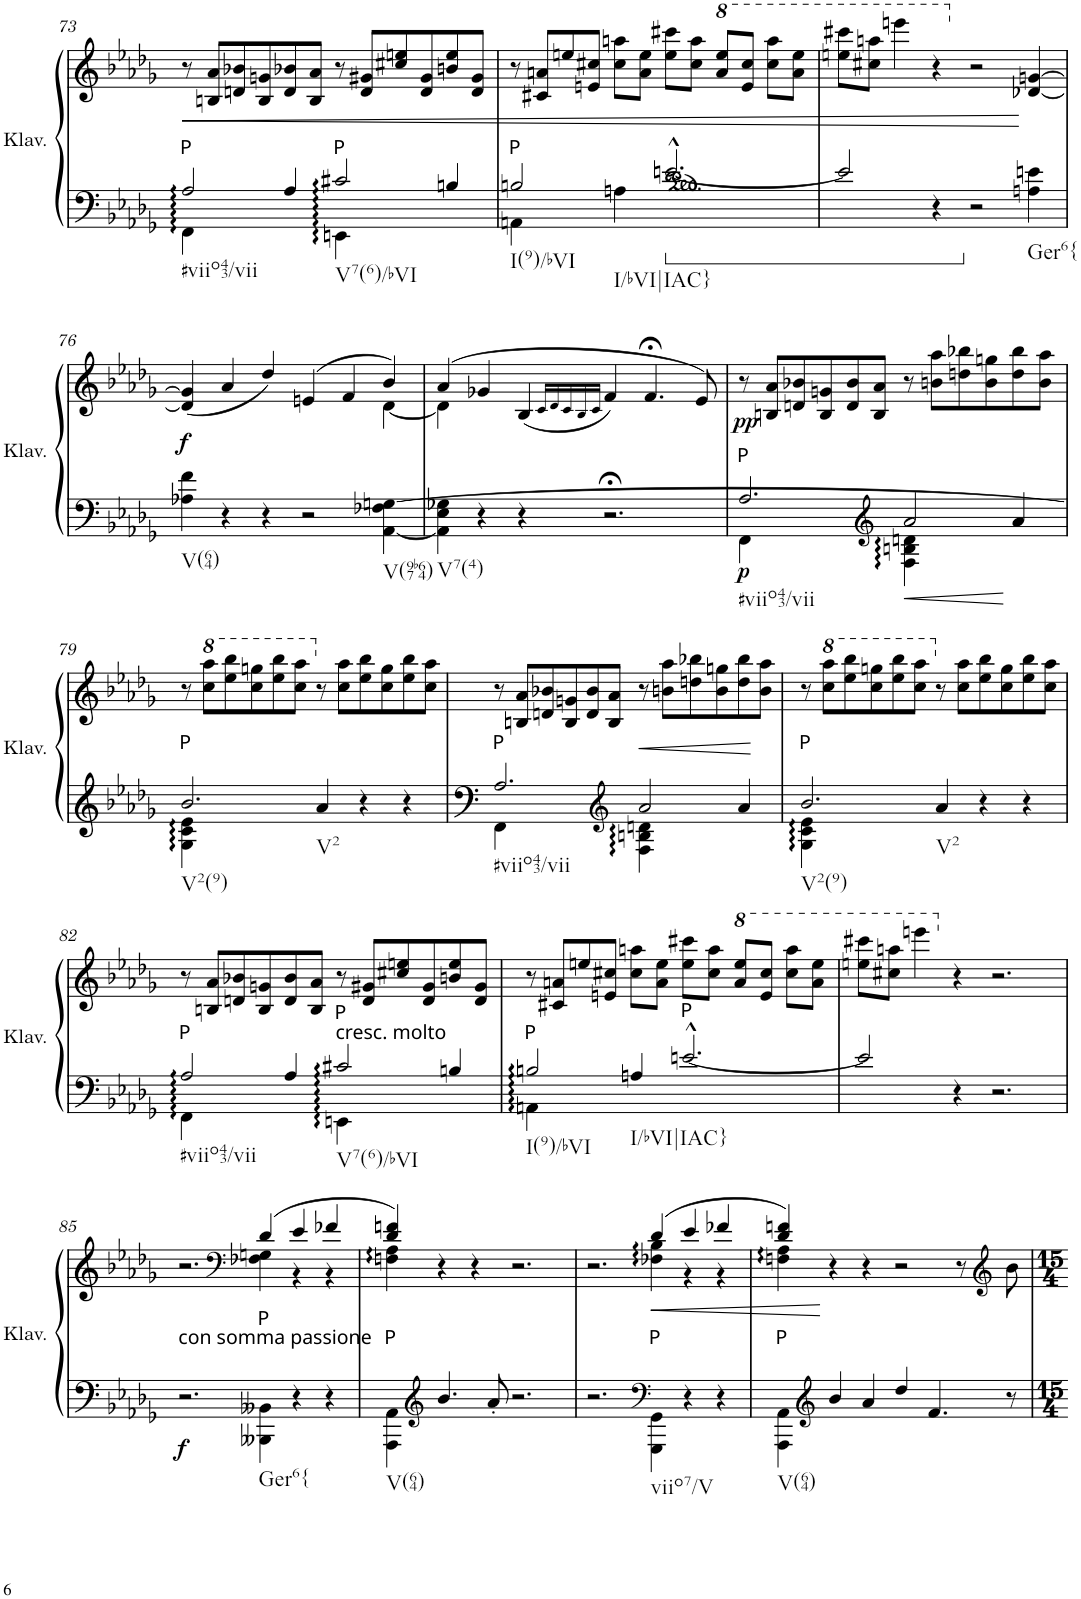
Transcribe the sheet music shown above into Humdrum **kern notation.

**kern	**kern	**dynam
*part1	*part1	*part1
*staff2	*staff1	*staff1/2
*I"Klavier	*	*
*I'Klav.	*	*
!!LO:PB:g=z
*clefF4	*clefG2	*
*k[b-e-a-d-g-]	*k[b-e-a-d-g-]	*
*D-:	*D-:	*
*M6/4	*M6/4	*
=73	=73	=73
*^	*	*
!LO:TX:a:t=P	!	!	!
!LO:TX:b:t=#viio43/vii	!	!	!
!	!	!	!LO:HP:b
2A-/	4FF\	8r	<
.	.	8Bn/ 8a-/L	.
.	4ryy	8dn/ 8b-X/	.
.	.	8B/ 8gn/	.
4A-/	4ryy	8d/ 8b-X/	.
.	.	8B/ 8a-/J	.
!LO:TX:a:t=P	!	!	!
!LO:TX:b:t=V7(6)/bVI	!	!	!
2c#X/	4EEn\	8r	.
.	.	8d/ 8g#X/L	.
.	4ryy	8cc#X/ 8een/	.
.	.	8d/ 8g#/	.
4Bn/	4ryy	8bn/ 8ee/	.
.	.	8d/ 8g#/J	.
=74	=74	=74	=74
!LO:TX:a:t=P	!	!	!
!LO:TX:b:t=I(9)/bVI	!	!	!
2Bn/	4AAn\	8r	.
.	.	8c#X/ 8an/L	.
.	4ryy	8een/	.
.	.	8en/ 8cc#X/J	.
!LO:TX:b:t=I/bVI|IAC}	!	!	!
4An\	4ryy	8cc#\ 8aan\L	.
.	.	8a\ 8ee\J	.
[2.en^^/	2.ryy	8ee\ 8ccc#X\L	.
.	.	8cc#\ 8aa\J	.
*	*	*8va	*
.	.	8aa/ 8eee/L	.
.	.	8ee/ 8ccc#/J	.
.	.	8ccc#\ 8aaa\L	.
.	.	8aa\ 8eee\J	.
*v	*v	*	*
=75	=75	=75
2e/]	8eeen\ 8cccc#X\L	.
.	8ccc#X\ 8aaan\J	.
.	4eeeen\	.
4r	4r	.
*	*X8va	*
2r	2r	.
!LO:TX:b:t=Ger6{	!	!
4An\ 4en\	[4d-X/ [4gn/	[
!!LO:LB:g=z
=76	=76	=76
*	*^	*
!LO:TX:b:t=V(64)	!	!	!
!	!	!	!LO:DY:b
4A-X\ 4f\	(4d-/] 4g/]	2.ryy	f
4r	4a-/	.	.
4r	4dd-/)	.	.
2r	(4en/	4ryy	.
.	4f/	4ryy	.
!LO:TX:b:t=V(97b64)	!	!	!
[4AA-\ 4F-X\ [4Gn\	4b-/)	[4d-\	.
=77	=77	=77	=77
!LO:TX:b:t=V7(4)	!	!	!
4AA-\] 4E-\ 4G-X\	(4a-/	4d-\]	.
4r	4g-X/	4ryy	.
4r	(4B-/	4ryy	.
.	16qc/LL	.	.
.	16qd-/	.	.
.	16qc/	.	.
.	16qB-/	.	.
.	16qc/JJ	.	.
2.r;<	4f/)	2.ryy	.
.	4.f;</	.	.
.	8e-/)	.	.
*	*v	*v	*
=78	=78	=78
*^	*	*
!LO:TX:a:t=P	!	!	!
!LO:TX:b:t=#viio43/vii	!	!	!
!	!	!	!LO:DY:b=2
!	!	!	!LO:DY:n=1:b
2.A-/	4FF\	8r	p pp
.	.	8Bn/ 8a-/L	.
.	4ryy	8dn/ 8b-X/	.
.	.	8B/ 8gn/	.
.	4ryy	8d/ 8b-/	.
.	.	8B/ 8a-/J	.
*clefG2	*	*	*
2a-/	4F\ 4Bn\ 4dn\	8r	.
.	.	8bn\ 8aa-\L	.
.	4ryy	8ddn\ 8bb-X\	.
.	.	8b\ 8ggn\	.
4a-/	4ryy	8dd\ 8bb-\	.
.	.	8b\ 8aa-\J	.
!!LO:LB:g=z
=79	=79	=79	=79
!LO:TX:a:t=P	!	!	!
!LO:TX:b:t=V2(9)	!	!	!
2.b-/	4G-\ 4c\ 4e-\	8r	.
*	*	*8va	*
.	.	8ccc\ 8aaa-\L	.
.	4ryy	8eee-\ 8bbb-\	.
.	.	8ccc\ 8gggn\	.
.	4ryy	8eee-\ 8bbb-\	.
.	.	8ccc\ 8aaa-\J	.
*	*	*X8va	*
!LO:TX:b:t=V2	!	!	!
4a-/	2.ryy	8r	.
.	.	8cc\ 8aa-\L	.
4r	.	8ee-\ 8bb-\	.
.	.	8cc\ 8gg\	.
4r	.	8ee-\ 8bb-\	.
.	.	8cc\ 8aa-\J	.
=80	=80	=80	=80
!LO:TX:a:t=P	!	!	!
!LO:TX:b:t=#viio43/vii	!	!	!
2.A-/	4FF\	8r	.
.	.	8Bn/ 8a-/L	.
.	4ryy	8dn/ 8b-X/	.
.	.	8B/ 8gn/	.
.	4ryy	8d/ 8b-/	.
.	.	8B/ 8a-/J	.
*clefG2	*	*	*
!	!	!	!LO:HP:b
2a-/	4F\ 4Bn\ 4dn\	8r	<
.	.	8bn\ 8aa-\L	.
.	4ryy	8ddn\ 8bb-X\	.
.	.	8b\ 8ggn\	.
4a-/	4ryy	8dd\ 8bb-\	.
.	.	8b\ 8aa-\J	[
=81	=81	=81	=81
!LO:TX:a:t=P	!	!	!
!LO:TX:b:t=V2(9)	!	!	!
2.b-/	4G-\ 4c\ 4e-\	8r	.
*	*	*8va	*
.	.	8ccc\ 8aaa-\L	.
.	4ryy	8eee-\ 8bbb-\	.
.	.	8ccc\ 8gggn\	.
.	4ryy	8eee-\ 8bbb-\	.
.	.	8ccc\ 8aaa-\J	.
*	*	*X8va	*
!LO:TX:b:t=V2	!	!	!
4a-/	2.ryy	8r	.
.	.	8cc\ 8aa-\L	.
4r	.	8ee-\ 8bb-\	.
.	.	8cc\ 8gg\	.
4r	.	8ee-\ 8bb-\	.
.	.	8cc\ 8aa-\J	.
!!LO:LB:g=z
=82	=82	=82	=82
!LO:TX:a:t=P	!	!	!
!LO:TX:b:t=#viio43/vii	!	!	!
2A-/	4FF\	8r	.
.	.	8Bn/ 8a-/L	.
.	4ryy	8dn/ 8b-X/	.
.	.	8B/ 8gn/	.
4A-/	4ryy	8d/ 8b-/	.
.	.	8B/ 8a-/J	.
!LO:TX:a:t=cresc. molto	!	!	!
!LO:TX:a:t=P	!	!	!
!LO:TX:b:t=V7(6)/bVI	!	!	!
2c#X/	4EEn\	8r	.
.	.	8d/ 8g#X/L	.
.	4ryy	8cc#X/ 8een/	.
.	.	8d/ 8g#/	.
4Bn/	4ryy	8bn/ 8ee/	.
.	.	8d/ 8g#/J	.
=83	=83	=83	=83
!LO:TX:a:t=P	!	!	!
!LO:TX:b:t=I(9)/bVI	!	!	!
2Bn/	4AAn\	8r	.
.	.	8c#X/ 8an/L	.
.	4ryy	8een/	.
.	.	8en/ 8cc#X/J	.
!LO:TX:b:t=I/bVI|IAC}	!	!	!
4An/	4ryy	8cc#\ 8aan\L	.
.	.	8a\ 8ee\J	.
!LO:TX:a:t=P	!	!	!
[2.en^^/	2.ryy	8ee\ 8ccc#X\L	.
.	.	8cc#\ 8aa\J	.
*	*	*8va	*
.	.	8aa/ 8eee/L	.
.	.	8ee/ 8ccc#/J	.
.	.	8ccc#\ 8aaa\L	.
.	.	8aa\ 8eee\J	.
*v	*v	*	*
=84	=84	=84
2e/]	8eeen\ 8cccc#X\L	.
.	8ccc#X\ 8aaan\J	.
.	4eeeen\	.
*	*X8va	*
4r	4r	.
2.r	2.r	.
!!LO:LB:g=z
=85	=85	=85
*	*^	*
!LO:TX:a:t=con somma passione	!	!	!
!	!	!	!LO:DY:b=2
2.r	2.r	2.ryy	f
*	*clefF4	*	*
!LO:TX:a:t=P	!	!	!
!LO:TX:b:t=Ger6{	!	!	!
4BBB--X\ 4BB--X\	(4d-/	4F-X\ 4Gn\	.
4r	4e-/	4r	.
4r	4f-X/	4r	.
=86	=86	=86	=86
!LO:TX:a:t=P	!	!	!
!LO:TX:b:t=V(64)	!	!	!
4AAA-\ 4AA-\	4d-/ 4fn/)	4Fn\ 4A-\	.
*clefG2	*	*	*
4.b-/	4r	4ryy	.
.	4r	4ryy	.
8a-'/	.	.	.
2.r	2.r	2.ryy	.
=87	=87	=87	=87
2.r	2.r	2.ryy	.
*clefF4	*	*	*
!LO:TX:a:t=P	!	!	!
!LO:TX:b:t=viio7/V	!	!	!
!	!	!	!LO:HP:b
4GGG-\ 4GG-\	(4d-/	4F-X\ 4B-\	<
4r	4e-/	4r	.
4r	4f-X/	4r	.
=88	=88	=88	=88
!LO:TX:a:t=P	!	!	!
!LO:TX:b:t=V(64)	!	!	!
4AAA-\ 4AA-\	4d-/ 4fn/)	4Fn\ 4A-\	.
*clefG2	*	*	*
4b-/	4r	4ryy	[
4a-/	4r	4ryy	.
4dd-/	2r	2.ryy	.
4.f/	.	.	.
.	8r	.	.
*	*clefG2	*	*
8r	8b-\	.	.
*	*v	*v	*
=	=	=
*-	*-	*-
